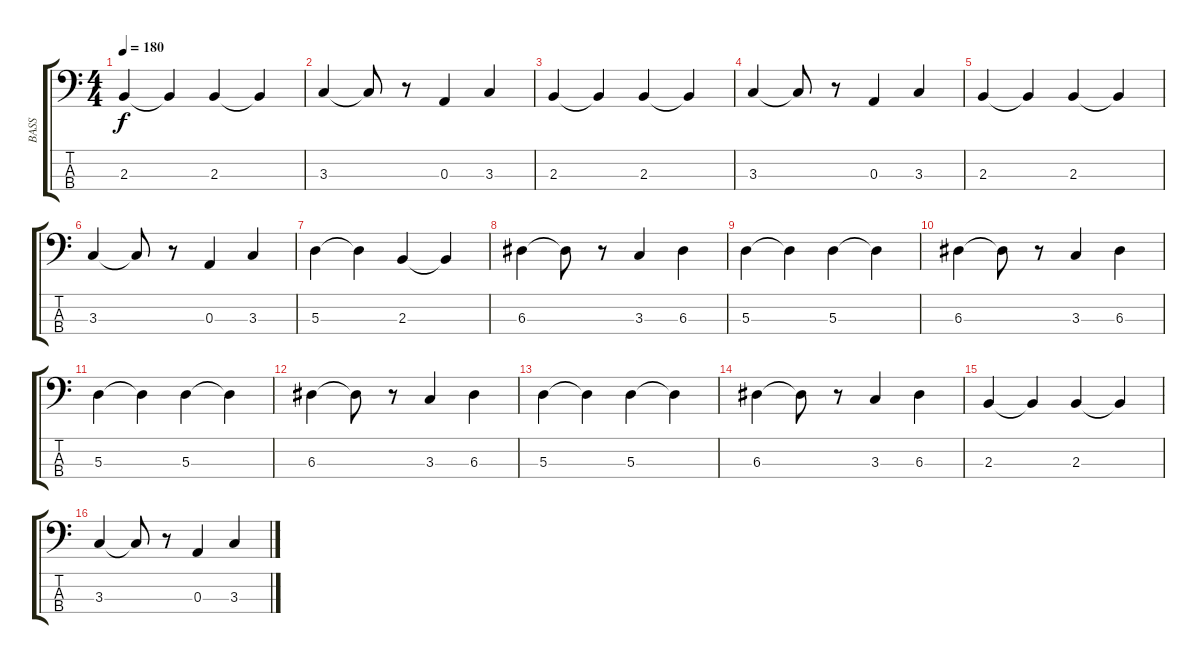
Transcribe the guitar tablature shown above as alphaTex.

\track ("BASS" "BASS") {instrument electricbassfinger}
\staff {score tabs}
\tuning (G2 D2 A1 E1) {hide}
\ts (4 4)
\tempo 180
\clef f4
\ks c
2.3.4{dy f} 2.3{t}.4 2.3.4 2.3{t}.4 |
3.3.4 3.3{t}.8 r.8 0.3.4 3.3.4 |
2.3.4 2.3{t}.4 2.3.4 2.3{t}.4 |
3.3.4 3.3{t}.8 r.8 0.3.4 3.3.4 |
2.3.4 2.3{t}.4 2.3.4 2.3{t}.4 |
3.3.4 3.3{t}.8 r.8 0.3.4 3.3.4 |
5.3.4 5.3{t}.4 2.3.4 2.3{t}.4 |
6.3.4 6.3{t}.8 r.8 3.3.4 6.3.4 |
5.3.4 5.3{t}.4 5.3.4 5.3{t}.4 |
6.3.4 6.3{t}.8 r.8 3.3.4 6.3.4 |
5.3.4 5.3{t}.4 5.3.4 5.3{t}.4 |
6.3.4 6.3{t}.8 r.8 3.3.4 6.3.4 |
5.3.4 5.3{t}.4 5.3.4 5.3{t}.4 |
6.3.4 6.3{t}.8 r.8 3.3.4 6.3.4 |
2.3.4 2.3{t}.4 2.3.4 2.3{t}.4 |
3.3.4 3.3{t}.8 r.8 0.3.4 3.3.4
